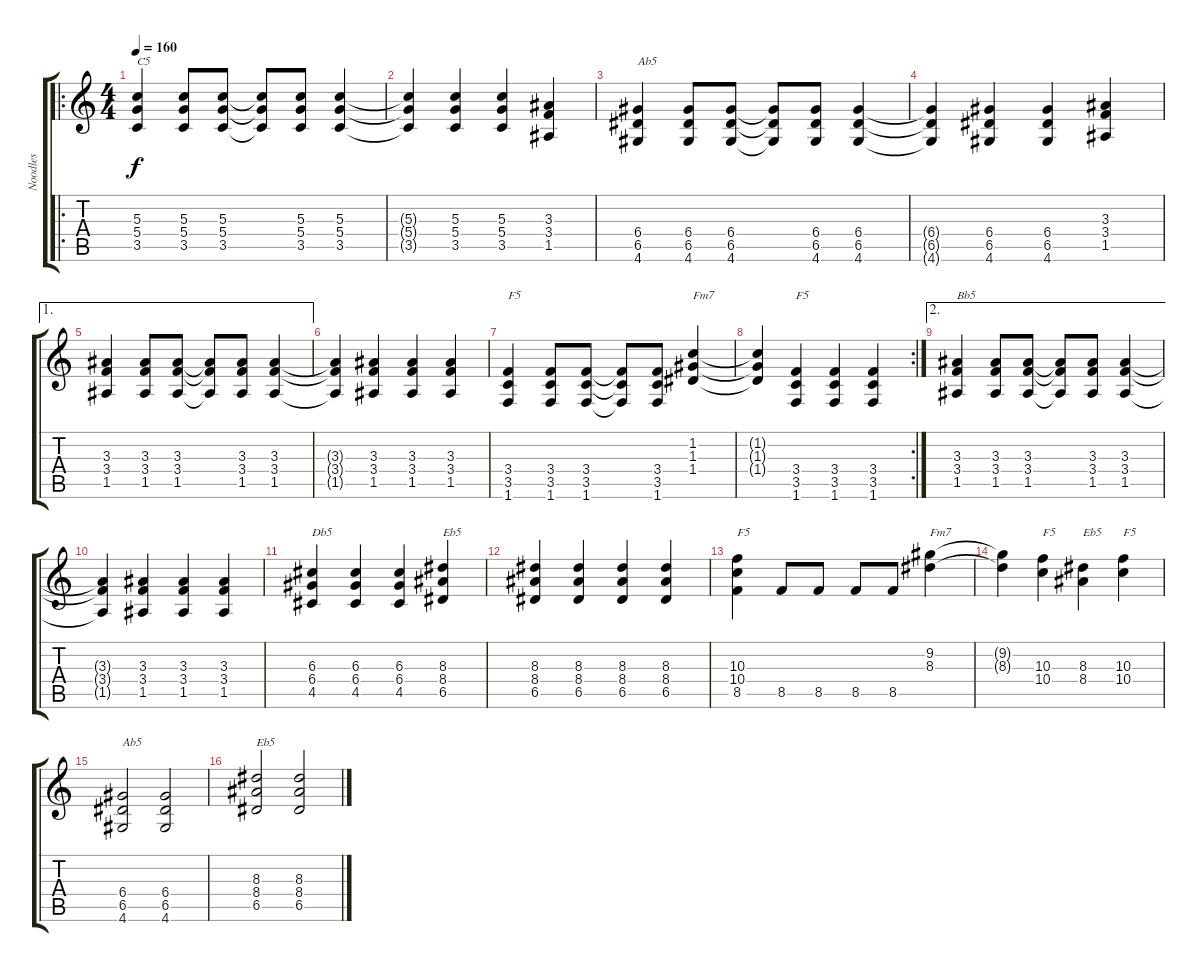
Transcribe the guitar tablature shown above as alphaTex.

\track ("Noodles" "Noodles") {instrument distortionguitar}
\staff {score tabs}
\tuning (E4 B3 G3 D3 A2 E2) {hide}
\ro
\ts (4 4)
\tempo 160
\clef g2
\ks c
(5.3 5.4 3.5).4{txt "C5" dy f} (5.3 5.4 3.5).8 (5.3 5.4 3.5).8 (5.3{t} 5.4{t} 3.5{t}).8 (5.3 5.4 3.5).8 (5.3 5.4 3.5).4 |
(5.3{t} 5.4{t} 3.5{t}).4 (5.3 5.4 3.5).4 (5.3 5.4 3.5).4 (3.3 3.4 1.5).4 |
(6.4 6.5 4.6).4{txt "Ab5"} (6.4 6.5 4.6).8 (6.4 6.5 4.6).8 (6.4{t} 6.5{t} 4.6{t}).8 (6.4 6.5 4.6).8 (6.4 6.5 4.6).4 |
(6.4{t} 6.5{t} 4.6{t}).4 (6.4 6.5 4.6).4 (6.4 6.5 4.6).4 (3.3 3.4 1.5).4 |
\ae 1
(3.3 3.4 1.5).4 (3.3 3.4 1.5).8 (3.3 3.4 1.5).8 (3.3{t} 3.4{t} 1.5{t}).8 (3.3 3.4 1.5).8 (3.3 3.4 1.5).4 |
(3.3{t} 3.4{t} 1.5{t}).4 (3.3 3.4 1.5).4 (3.3 3.4 1.5).4 (3.3 3.4 1.5).4 |
(3.4 3.5 1.6).4{txt "F5"} (3.4 3.5 1.6).8 (3.4 3.5 1.6).8 (3.4{t} 3.5{t} 1.6{t}).8 (3.4 3.5 1.6).8 (1.2 1.3 1.4).4{txt "Fm7"} |
\rc 2
(1.2{t} 1.3{t} 1.4{t}).4 (3.4 3.5 1.6).4{txt "F5"} (3.4 3.5 1.6).4 (3.4 3.5 1.6).4 |
\ae 2
(3.3 3.4 1.5).4{txt "Bb5"} (3.3 3.4 1.5).8 (3.3 3.4 1.5).8 (3.3{t} 3.4{t} 1.5{t}).8 (3.3 3.4 1.5).8 (3.3 3.4 1.5).4 |
(3.3{t} 3.4{t} 1.5{t}).4 (3.3 3.4 1.5).4 (3.3 3.4 1.5).4 (3.3 3.4 1.5).4 |
(6.3 6.4 4.5).4{txt "Db5"} (6.3 6.4 4.5).4 (6.3 6.4 4.5).4 (8.3 8.4 6.5).4{txt "Eb5"} |
(8.3 8.4 6.5).4 (8.3 8.4 6.5).4 (8.3 8.4 6.5).4 (8.3 8.4 6.5).4 |
(10.3 10.4 8.5).4{txt "F5"} 8.5.8 8.5.8 8.5.8 8.5.8 (9.2 8.3).4{txt "Fm7"} |
(9.2{t} 8.3{t}).4 (10.3 10.4).4{txt "F5"} (8.3 8.4).4{txt "Eb5"} (10.3 10.4).4{txt "F5"} |
(6.4 6.5 4.6).2{txt "Ab5"} (6.4 6.5 4.6).2 |
(8.3 8.4 6.5).2{txt "Eb5"} (8.3 8.4 6.5).2
